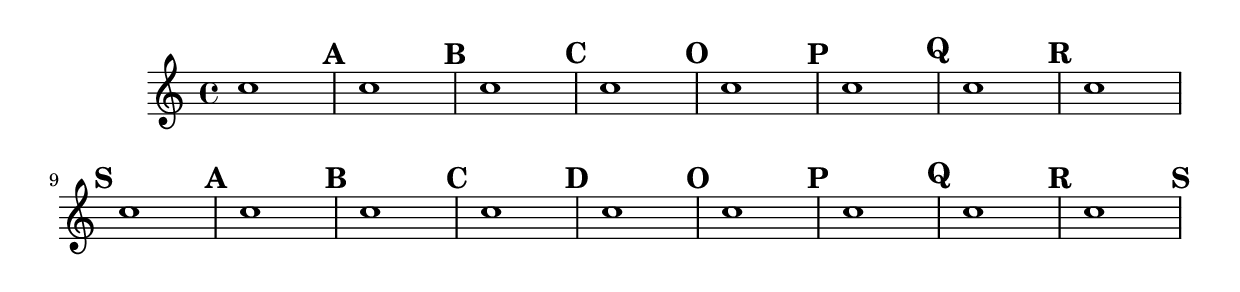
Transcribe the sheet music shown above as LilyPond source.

%% Do not edit this file; it is auto-generated from LSR http://lsr.dsi.unimi.it
%% This file is in the public domain.
\version "2.11.64"

\header {
  lsrtags = "rhythms"

  texidoc = "
This snippet demonstrates how to obtain automatic ordered rehearsal
marks, but from the letter or number you want.

"
  doctitle = "Forcing rehearsal marks to start from a given letter or number"
} % begin verbatim

\relative c''{
  c1 \mark \default
  c1 \mark \default
  c1 \mark \default
  c1 \mark #14
  c1 \mark \default
  c1 \mark \default
  c1 \mark \default
  c1 \mark \default
  \break
  \set Score.markFormatter = #format-mark-numbers
  c1 \mark #1
  c1 \mark \default
  c1 \mark \default
  c1 \mark \default
  c1 \mark #14
  c1 \mark \default
  c1 \mark \default
  c1 \mark \default
  c1 \mark \default
}
